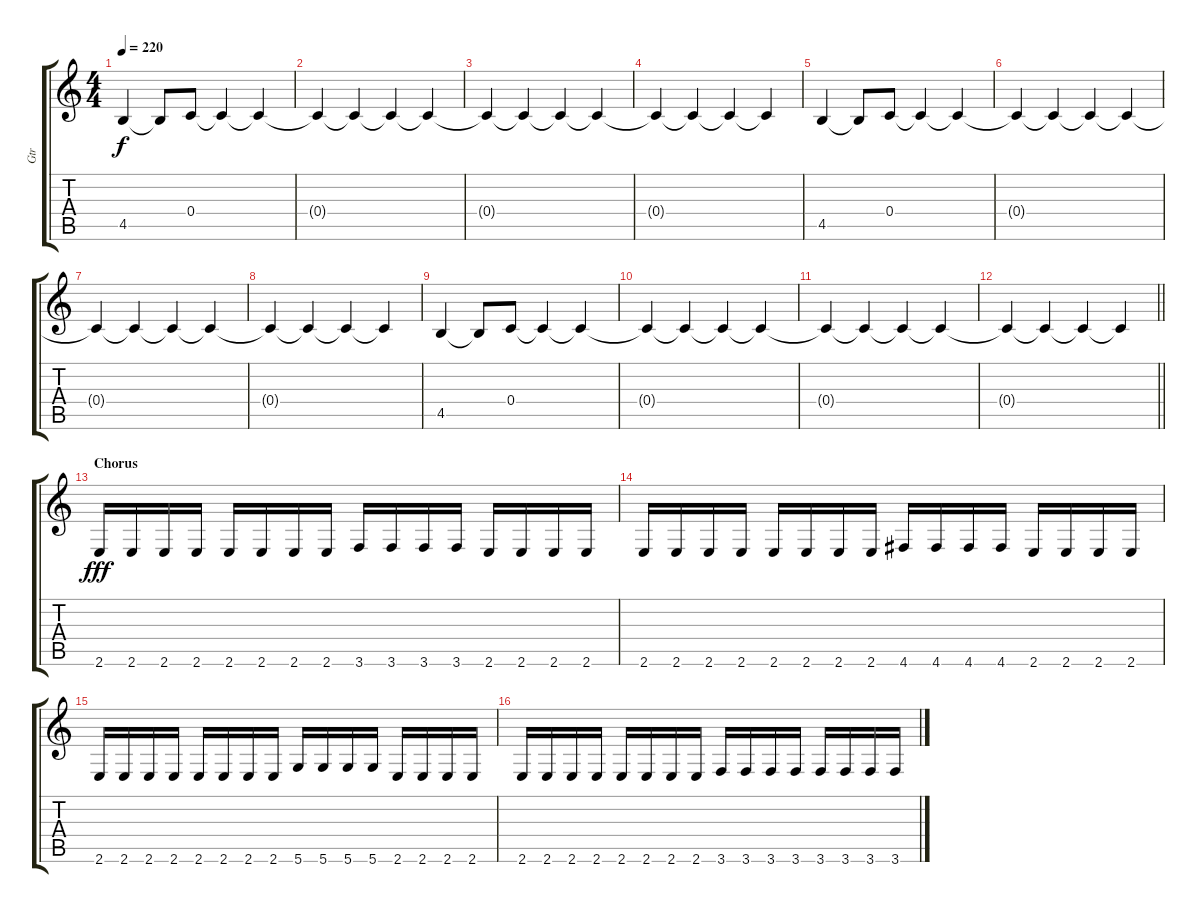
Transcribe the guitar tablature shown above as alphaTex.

\track ("Gtr" "Gtr") {instrument distortionguitar}
\staff {score tabs}
\tuning (D4 A3 F3 C3 G2 D2) {hide}
\ts (4 4)
\tempo 220
\clef g2
\ks c
4.5.4{dy f} 4.5{t}.8 0.4.8 0.4{t}.4 0.4{t}.4 |
0.4{t}.4 0.4{t}.4 0.4{t}.4 0.4{t}.4 |
0.4{t}.4 0.4{t}.4 0.4{t}.4 0.4{t}.4 |
0.4{t}.4 0.4{t}.4 0.4{t}.4 0.4{t}.4 |
4.5.4 4.5{t}.8 0.4.8 0.4{t}.4 0.4{t}.4 |
0.4{t}.4 0.4{t}.4 0.4{t}.4 0.4{t}.4 |
0.4{t}.4 0.4{t}.4 0.4{t}.4 0.4{t}.4 |
0.4{t}.4 0.4{t}.4 0.4{t}.4 0.4{t}.4 |
4.5.4 4.5{t}.8 0.4.8 0.4{t}.4 0.4{t}.4 |
0.4{t}.4 0.4{t}.4 0.4{t}.4 0.4{t}.4 |
0.4{t}.4 0.4{t}.4 0.4{t}.4 0.4{t}.4 |
\barLineRight lightlight
0.4{t}.4 0.4{t}.4 0.4{t}.4 0.4{t}.4 |
\section ("" "Chorus")
2.6.16{dy fff} 2.6.16 2.6.16 2.6.16 2.6.16 2.6.16 2.6.16 2.6.16 3.6.16 3.6.16 3.6.16 3.6.16 2.6.16 2.6.16 2.6.16 2.6.16 |
2.6.16 2.6.16 2.6.16 2.6.16 2.6.16 2.6.16 2.6.16 2.6.16 4.6.16 4.6.16 4.6.16 4.6.16 2.6.16 2.6.16 2.6.16 2.6.16 |
2.6.16 2.6.16 2.6.16 2.6.16 2.6.16 2.6.16 2.6.16 2.6.16 5.6.16 5.6.16 5.6.16 5.6.16 2.6.16 2.6.16 2.6.16 2.6.16 |
2.6.16 2.6.16 2.6.16 2.6.16 2.6.16 2.6.16 2.6.16 2.6.16 3.6.16 3.6.16 3.6.16 3.6.16 3.6.16 3.6.16 3.6.16 3.6.16
